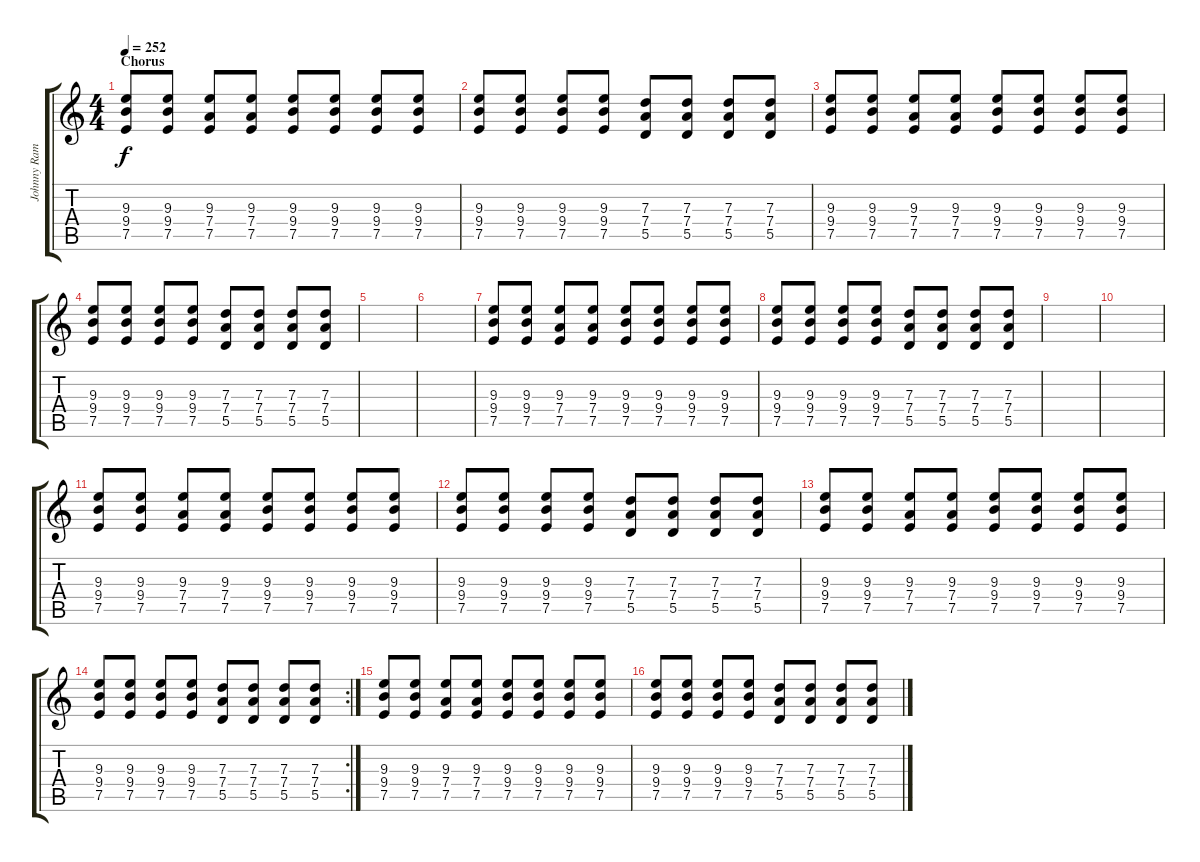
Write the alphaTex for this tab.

\track ("Johnny Ramone - Guitar" "Johnny Ram") {instrument distortionguitar}
\staff {score tabs}
\tuning (E4 B3 G3 D3 A2 E2) {hide}
\ts (4 4)
\section ("" "Chorus")
\tempo 252
\clef g2
\ks c
(9.3 9.4 7.5).8{dy f} (9.3 9.4 7.5).8 (9.3 7.4 7.5).8 (9.3 7.4 7.5).8 (9.3 9.4 7.5).8 (9.3 9.4 7.5).8 (9.3 9.4 7.5).8 (9.3 9.4 7.5).8 |
(9.3 9.4 7.5).8 (9.3 9.4 7.5).8 (9.3 9.4 7.5).8 (9.3 9.4 7.5).8 (7.3 7.4 5.5).8 (7.3 7.4 5.5).8 (7.3 7.4 5.5).8 (7.3 7.4 5.5).8 |
(9.3 9.4 7.5).8 (9.3 9.4 7.5).8 (9.3 7.4 7.5).8 (9.3 7.4 7.5).8 (9.3 9.4 7.5).8 (9.3 9.4 7.5).8 (9.3 9.4 7.5).8 (9.3 9.4 7.5).8 |
(9.3 9.4 7.5).8 (9.3 9.4 7.5).8 (9.3 9.4 7.5).8 (9.3 9.4 7.5).8 (7.3 7.4 5.5).8 (7.3 7.4 5.5).8 (7.3 7.4 5.5).8 (7.3 7.4 5.5).8 |
|
|
(9.3 9.4 7.5).8 (9.3 9.4 7.5).8 (9.3 7.4 7.5).8 (9.3 7.4 7.5).8 (9.3 9.4 7.5).8 (9.3 9.4 7.5).8 (9.3 9.4 7.5).8 (9.3 9.4 7.5).8 |
(9.3 9.4 7.5).8 (9.3 9.4 7.5).8 (9.3 9.4 7.5).8 (9.3 9.4 7.5).8 (7.3 7.4 5.5).8 (7.3 7.4 5.5).8 (7.3 7.4 5.5).8 (7.3 7.4 5.5).8 |
|
|
(9.3 9.4 7.5).8 (9.3 9.4 7.5).8 (9.3 7.4 7.5).8 (9.3 7.4 7.5).8 (9.3 9.4 7.5).8 (9.3 9.4 7.5).8 (9.3 9.4 7.5).8 (9.3 9.4 7.5).8 |
(9.3 9.4 7.5).8 (9.3 9.4 7.5).8 (9.3 9.4 7.5).8 (9.3 9.4 7.5).8 (7.3 7.4 5.5).8 (7.3 7.4 5.5).8 (7.3 7.4 5.5).8 (7.3 7.4 5.5).8 |
(9.3 9.4 7.5).8 (9.3 9.4 7.5).8 (9.3 7.4 7.5).8 (9.3 7.4 7.5).8 (9.3 9.4 7.5).8 (9.3 9.4 7.5).8 (9.3 9.4 7.5).8 (9.3 9.4 7.5).8 |
\rc 2
(9.3 9.4 7.5).8 (9.3 9.4 7.5).8 (9.3 9.4 7.5).8 (9.3 9.4 7.5).8 (7.3 7.4 5.5).8 (7.3 7.4 5.5).8 (7.3 7.4 5.5).8 (7.3 7.4 5.5).8 |
(9.3 9.4 7.5).8 (9.3 9.4 7.5).8 (9.3 7.4 7.5).8 (9.3 7.4 7.5).8 (9.3 9.4 7.5).8 (9.3 9.4 7.5).8 (9.3 9.4 7.5).8 (9.3 9.4 7.5).8 |
(9.3 9.4 7.5).8 (9.3 9.4 7.5).8 (9.3 9.4 7.5).8 (9.3 9.4 7.5).8 (7.3 7.4 5.5).8 (7.3 7.4 5.5).8 (7.3 7.4 5.5).8 (7.3 7.4 5.5).8
